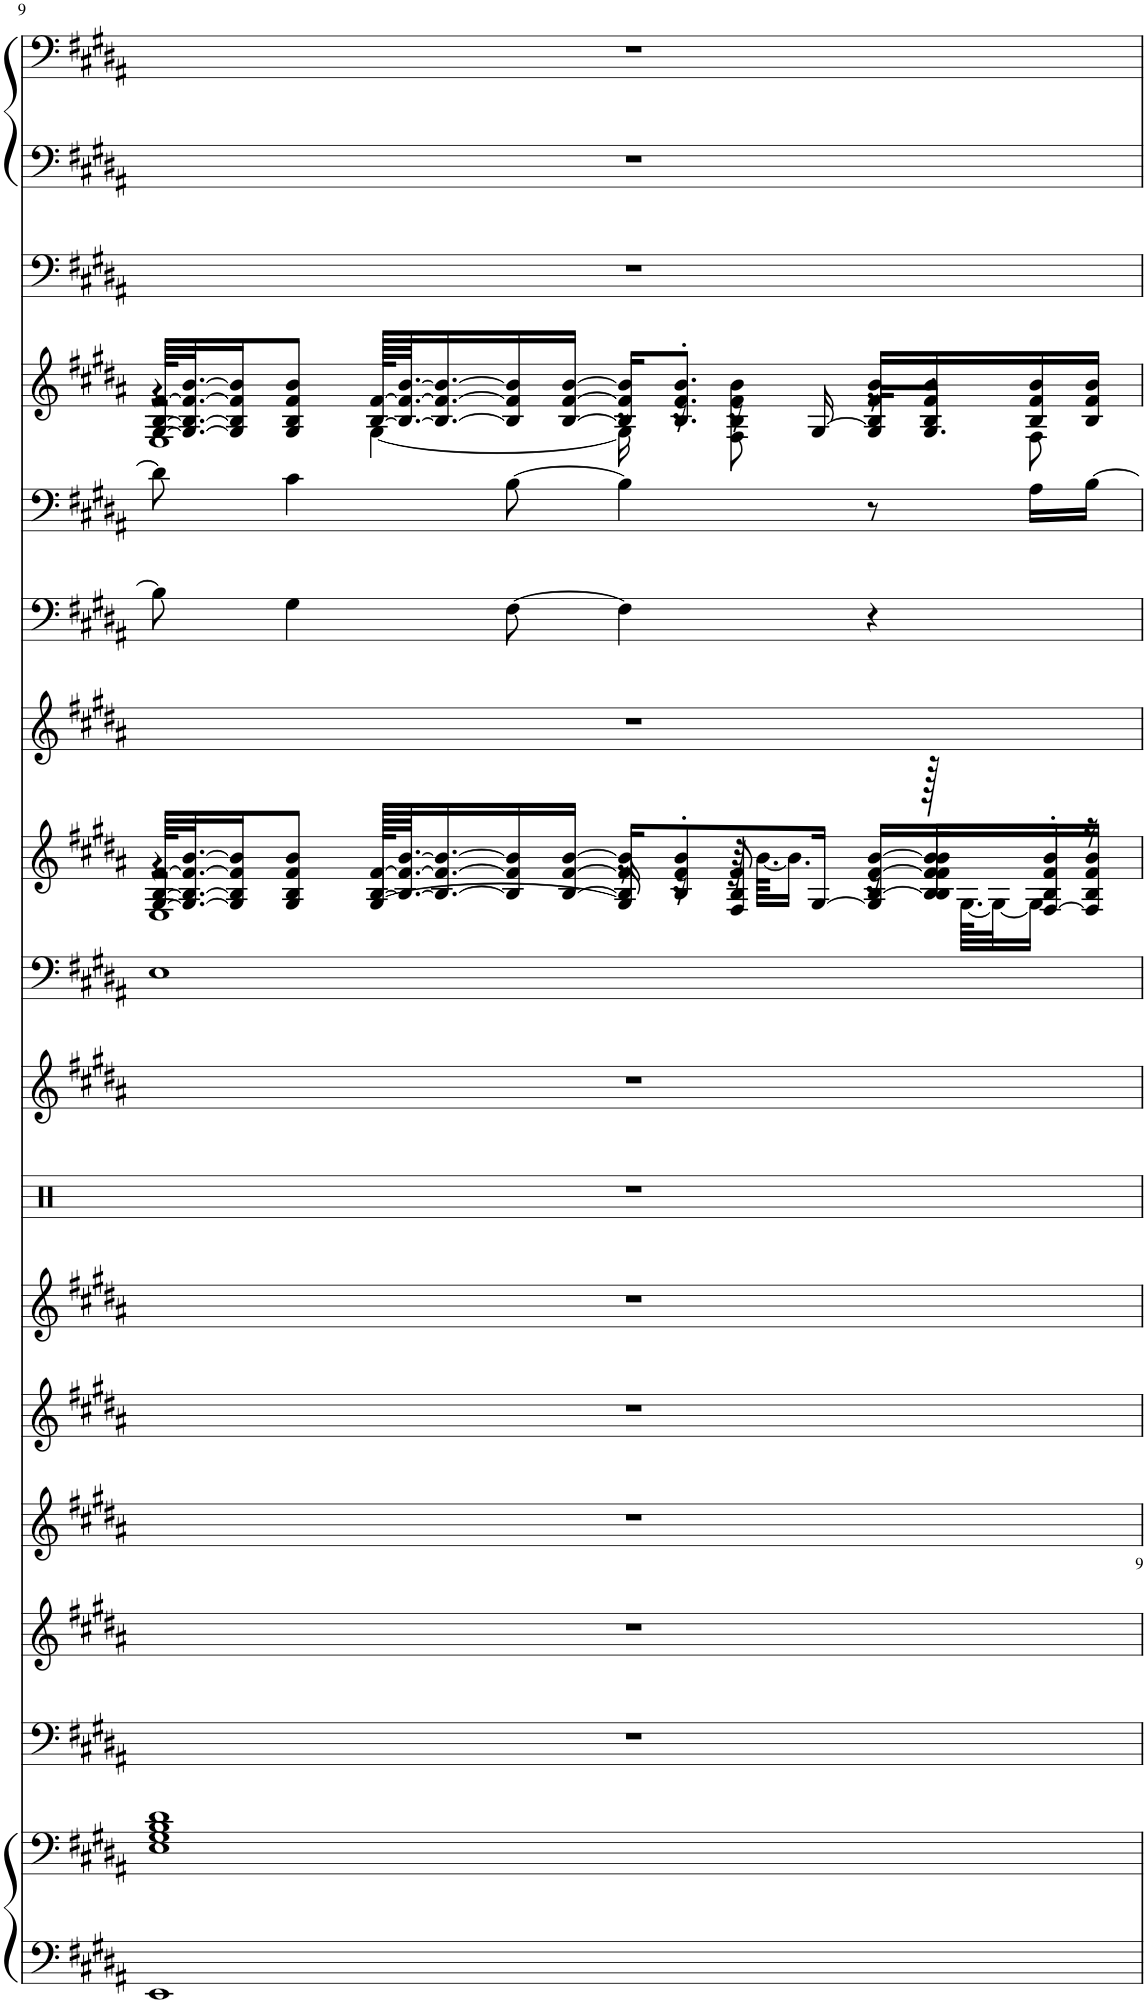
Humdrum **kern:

**kern	**kern	**kern	**kern	**kern	**kern	**kern	**kern	**kern	**kern	**kern	**kern	**kern	**kern	**kern	**kern	**kern	**kern
*part16	*part16	*part15	*part14	*part13	*part12	*part11	*part10	*part9	*part8	*part7	*part6	*part5	*part4	*part3	*part2	*part1	*part1
*staff18	*staff17	*staff16	*staff15	*staff14	*staff13	*staff12	*staff11	*staff10	*staff9	*staff8	*staff7	*staff6	*staff5	*staff4	*staff3	*staff2	*staff1
*I"Bright Piano	*	*I"Warm Pad	*I"Vibraphone	*I"Jazz Guitar	*I"Jazz Guitar	*I"Jazz Guitar	*I"Percussion	*I"Strings 2	*I"Steel Gtr.	*I"Steel Gtr.	*I"Voice Oohs	*I"Synth Voice	*I"Tenor Sax	*I"Steel Gtr.	*I"Fingered Bass	*I"Grand Piano, COLLIDE	*
*I'Pno	*	*	*I'Vbp	*	*	*	*	*I'Str	*	*	*I'V	*I'V	*I'T Sax	*	*	*I'Pno	*
!!LO:PB:g=z
*clefF4	*clefF4	*clefF4	*clefG2	*clefG2	*clefG2	*clefG2	*clefX	*clefG2	*clefF4	*clefG2	*clefG2	*clefF4	*clefF4	*clefG2	*clefF4	*clefF4	*clefF4
*	*	*	*	*	*	*	*	*	*	*	*	*	*Trd8c14	*	*	*	*
*k[f#c#g#d#a#]	*k[f#c#g#d#a#]	*k[f#c#g#d#a#]	*k[f#c#g#d#a#]	*k[f#c#g#d#a#]	*k[f#c#g#d#a#]	*k[f#c#g#d#a#]	*k[]	*k[f#c#g#d#a#]	*k[f#c#g#d#a#]	*k[f#c#g#d#a#]	*k[f#c#g#d#a#]	*k[f#c#g#d#a#]	*k[f#c#g#d#a#]	*k[f#c#g#d#a#]	*k[f#c#g#d#a#]	*k[f#c#g#d#a#]	*k[f#c#g#d#a#]
*M4/4	*M4/4	*M4/4	*M4/4	*M4/4	*M4/4	*M4/4	*M4/4	*M4/4	*M4/4	*M4/4	*M4/4	*M4/4	*M4/4	*M4/4	*M4/4	*M4/4	*M4/4
=9	=9	=9	=9	=9	=9	=9	=9	=9	=9	=9	=9	=9	=9	=9	=9	=9	=9
*	*	*	*	*	*	*	*	*	*	*^	*	*	*	*^	*	*	*
*	*	*	*	*	*	*	*	*	*	*	*^	*	*	*	*	*^	*	*	*
*	*	*	*	*	*	*	*	*	*	*	*	*^	*	*	*	*	*	*^	*	*	*
1EE	1E 1G# 1B 1d#	1r	1r	1r	1r	1r	1r	1r	1E	[64G#/ [64B/ [64f#/KLLL	2r	4r	1E	1r	8B\]	8d#\]	[64G#/ [64B/ [64f#/KLLL	4r	2r	1E	1r	1r	1r
.	.	.	.	.	.	.	.	.	.	32.G#/_ 32.B/_ 32.f#/_ [32.b/J	.	.	.	.	.	.	32.G#/_ 32.B/_ 32.f#/_ [32.b/J	.	.	.	.	.	.
.	.	.	.	.	.	.	.	.	.	16G#/] 16B/] 16f#/] 16b/]J	.	.	.	.	.	.	16G#/] 16B/] 16f#/] 16b/]J	.	.	.	.	.	.
.	.	.	.	.	.	.	.	.	.	8G#/ 8B/ 8f#/ 8b/J	.	.	.	.	4G#\	4c#\	8G#/ 8B/ 8f#/ 8b/J	.	.	.	.	.	.
.	.	.	.	.	.	.	.	.	.	[128B/ [128f#/KLLLL	.	[4G#/	.	.	.	.	[128B/ [128f#/KLLLL	[4G#\	.	.	.	.	.
.	.	.	.	.	.	.	.	.	.	64.B/_ 64.f#/_ [64.b/JJ	.	.	.	.	.	.	64.B/_ 64.f#/_ [64.b/JJ	.	.	.	.	.	.
.	.	.	.	.	.	.	.	.	.	16.B/_ 16.f#/_ 16.b/_	.	.	.	.	.	.	16.B/_ 16.f#/_ 16.b/_	.	.	.	.	.	.
.	.	.	.	.	.	.	.	.	.	16B/] 16f#/] 16b/]	.	.	.	.	[8F#\	[8B\	16B/] 16f#/] 16b/]	.	.	.	.	.	.
.	.	.	.	.	.	.	.	.	.	[16B/ [16f#/ [16b/JJ	.	.	.	.	.	.	[16B/ [16f#/ [16b/JJ	.	.	.	.	.	.
.	.	.	.	.	.	.	.	.	.	16B/] 16f#/] 16b/]KL	8r	16G#/]	.	.	4F#\]	4B\]	16B/] 16f#/] 16b/]KL	16G#\]	8r	.	.	.	.
.	.	.	.	.	.	.	.	.	.	8B/' 8f#/' 8b/'	.	16r	.	.	.	.	8.B/' 8.f#/' 8.b/'J	16r	.	.	.	.	.
.	.	.	.	.	.	.	.	.	.	.	128r	8F#/ 8B/ 8f#/	.	.	.	.	.	8F#\ 8B\ 8f#\ 8b\	16r	.	.	.	.
.	.	.	.	.	.	.	.	.	.	.	[64.b\KKLL	.	.	.	.	.	.	.	.	.	.	.	.
.	.	.	.	.	.	.	.	.	.	.	16.b\JJ]	.	.	.	.	.	.	.	.	.	.	.	.
.	.	.	.	.	.	.	.	.	.	[16G#/Jk	.	.	.	.	.	.	.	.	[16G#/	.	.	.	.
.	.	.	.	.	.	.	.	.	.	16G#/] [16B/ [16f#/ [16b/LL	16r	16r	.	.	4r	8r	16B/ 16f#/ 16b/LL	8r	16G#/KL]	.	.	.	.
.	.	.	.	.	.	.	.	.	.	16B/] 16f#/] 16b/]	128r	16B/ 16f#/ 16b/KL	.	.	.	.	16B/ 16f#/ 16b/	.	8.G#'/J	.	.	.	.
.	.	.	.	.	.	.	.	.	.	.	[64.G#\KLLL	.	.	.	.	.	.	.	.	.	.	.	.
.	.	.	.	.	.	.	.	.	.	.	32G#\J_	.	.	.	.	.	.	.	.	.	.	.	.
.	.	.	.	.	.	.	.	.	.	[16F#/	16G#\JJ]	8B/' 8f#/' 8b/'J	.	.	.	16A#\LL	16B/ 16f#/ 16b/	8F#\	.	.	.	.	.
.	.	.	.	.	.	.	.	.	.	16F#/] 16B/ 16f#/ 16b/JJ	16r	.	.	.	.	[16B\JJ	16B/ 16f#/ 16b/JJ	.	.	.	.	.	.
*	*	*	*	*	*	*	*	*	*	*v	*v	*v	*v	*	*	*	*v	*v	*v	*v	*	*	*
=	=	=	=	=	=	=	=	=	=	=	=	=	=	=	=	=	=
*-	*-	*-	*-	*-	*-	*-	*-	*-	*-	*-	*-	*-	*-	*-	*-	*-	*-
